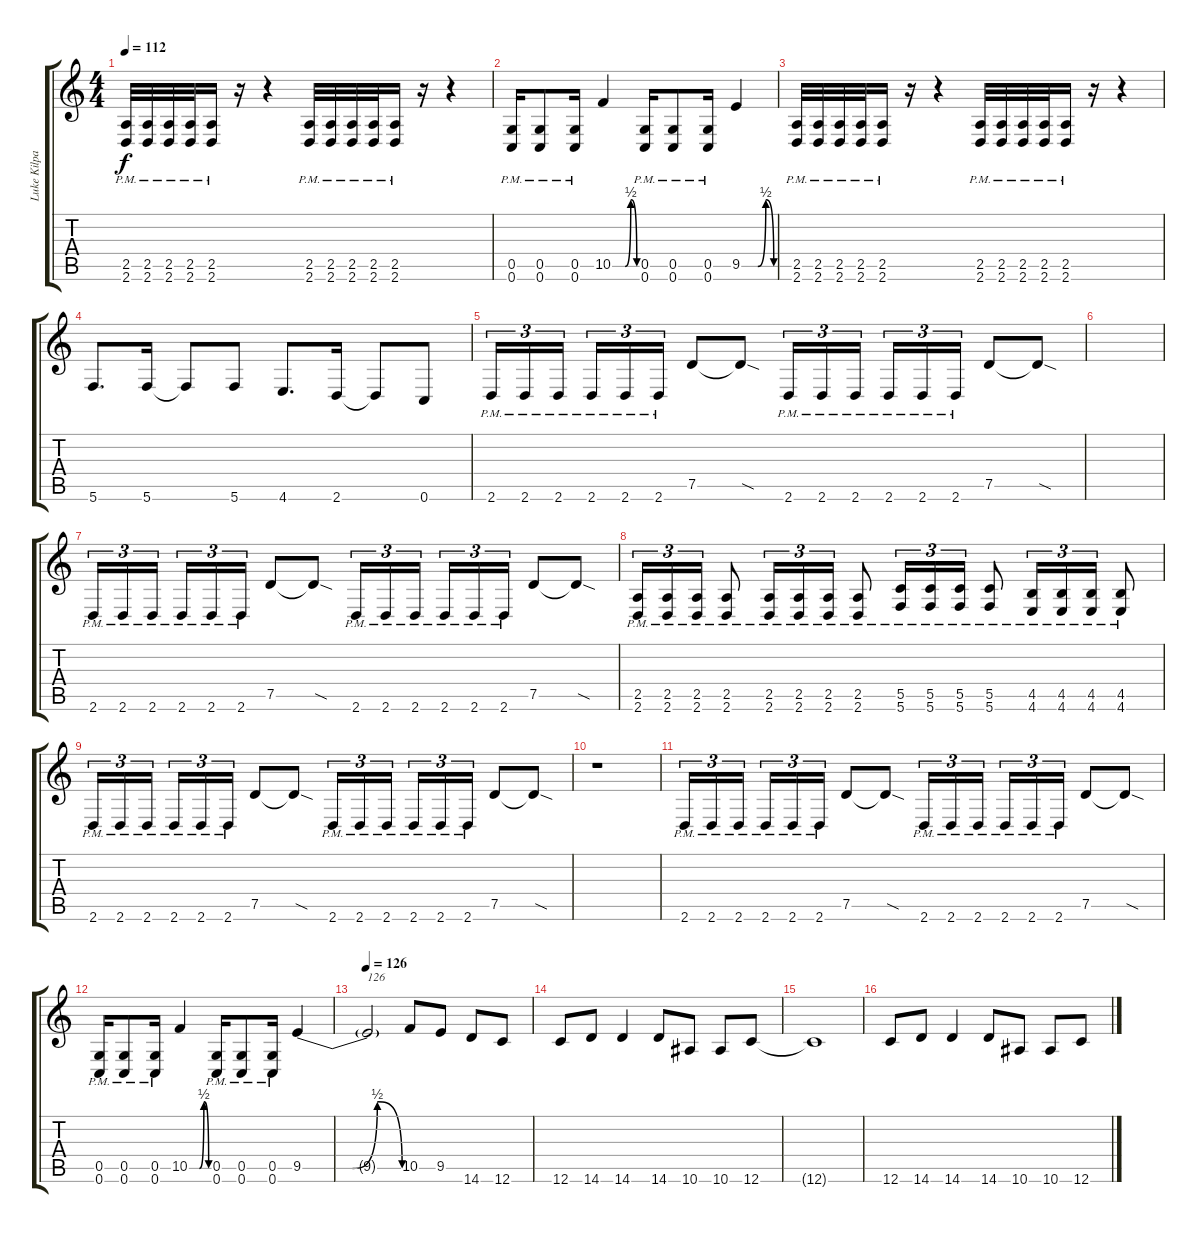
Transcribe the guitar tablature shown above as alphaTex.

\track ("Luke Kilpatrick" "Luke Kilpa") {instrument distortionguitar}
\staff {score tabs}
\tuning (D4 A3 F3 C3 G2 C2) {hide}
\ts (4 4)
\tempo 112
\clef g2
\ks c
(2.5{pm} 2.6{pm}).32{dy f} (2.5{pm} 2.6{pm}).32 (2.5{pm} 2.6{pm}).32 (2.5{pm} 2.6{pm}).32 (2.5{pm} 2.6{pm}).16 r.16 r.4 (2.5{pm} 2.6{pm}).32 (2.5{pm} 2.6{pm}).32 (2.5{pm} 2.6{pm}).32 (2.5{pm} 2.6{pm}).32 (2.5{pm} 2.6{pm}).16 r.16 r.4 |
(0.5{pm} 0.6{pm}).16 (0.5{pm} 0.6{pm}).8 (0.5{pm} 0.6{pm}).16 10.5{be (custom 0 0 20 0 31 0 45 2 60 0)}.4 (0.5{pm} 0.6{pm}).16 (0.5{pm} 0.6{pm}).8 (0.5{pm} 0.6{pm}).16 9.5{be (custom 0 0 30 0 45 2 60 0)}.4 |
(2.5{pm} 2.6{pm}).32 (2.5{pm} 2.6{pm}).32 (2.5{pm} 2.6{pm}).32 (2.5{pm} 2.6{pm}).32 (2.5{pm} 2.6{pm}).16 r.16 r.4 (2.5{pm} 2.6{pm}).32 (2.5{pm} 2.6{pm}).32 (2.5{pm} 2.6{pm}).32 (2.5{pm} 2.6{pm}).32 (2.5{pm} 2.6{pm}).16 r.16 r.4 |
5.6.8{d} 5.6.16 5.6{t}.8 5.6.8 4.6.8{d} 2.6.16 2.6{t}.8 0.6.8 |
2.6{pm}.16{tu (3 2)} 2.6{pm}.16{tu (3 2)} 2.6{pm}.16{tu (3 2) beam splitsecondary} 2.6{pm}.16{tu (3 2)} 2.6{pm}.16{tu (3 2)} 2.6{pm}.16{tu (3 2)} 7.5.8 7.5{sod t}.8 2.6{pm}.16{tu (3 2)} 2.6{pm}.16{tu (3 2)} 2.6{pm}.16{tu (3 2) beam splitsecondary} 2.6{pm}.16{tu (3 2)} 2.6{pm}.16{tu (3 2)} 2.6{pm}.16{tu (3 2)} 7.5.8 7.5{sod t}.8 |
|
2.6{pm}.16{tu (3 2)} 2.6{pm}.16{tu (3 2)} 2.6{pm}.16{tu (3 2) beam splitsecondary} 2.6{pm}.16{tu (3 2)} 2.6{pm}.16{tu (3 2)} 2.6{pm}.16{tu (3 2)} 7.5.8 7.5{sod t}.8 2.6{pm}.16{tu (3 2)} 2.6{pm}.16{tu (3 2)} 2.6{pm}.16{tu (3 2) beam splitsecondary} 2.6{pm}.16{tu (3 2)} 2.6{pm}.16{tu (3 2)} 2.6{pm}.16{tu (3 2)} 7.5.8 7.5{sod t}.8 |
(2.5{pm} 2.6{pm}).16{tu (3 2)} (2.5{pm} 2.6{pm}).16{tu (3 2)} (2.5{pm} 2.6{pm}).16{tu (3 2)} (2.5{pm} 2.6{pm}).8 (2.5{pm} 2.6{pm}).16{tu (3 2)} (2.5{pm} 2.6{pm}).16{tu (3 2)} (2.5{pm} 2.6{pm}).16{tu (3 2)} (2.5{pm} 2.6{pm}).8 (5.5{pm} 5.6{pm}).16{tu (3 2)} (5.5{pm} 5.6{pm}).16{tu (3 2)} (5.5{pm} 5.6{pm}).16{tu (3 2)} (5.5{pm} 5.6{pm}).8 (4.5{pm} 4.6{pm}).16{tu (3 2)} (4.5{pm} 4.6{pm}).16{tu (3 2)} (4.5{pm} 4.6{pm}).16{tu (3 2)} (4.5{pm} 4.6{pm}).8 |
2.6{pm}.16{tu (3 2)} 2.6{pm}.16{tu (3 2)} 2.6{pm}.16{tu (3 2) beam splitsecondary} 2.6{pm}.16{tu (3 2)} 2.6{pm}.16{tu (3 2)} 2.6{pm}.16{tu (3 2)} 7.5.8 7.5{sod t}.8 2.6{pm}.16{tu (3 2)} 2.6{pm}.16{tu (3 2)} 2.6{pm}.16{tu (3 2) beam splitsecondary} 2.6{pm}.16{tu (3 2)} 2.6{pm}.16{tu (3 2)} 2.6{pm}.16{tu (3 2)} 7.5.8 7.5{sod t}.8 |
r.1 |
2.6{pm}.16{tu (3 2)} 2.6{pm}.16{tu (3 2)} 2.6{pm}.16{tu (3 2) beam splitsecondary} 2.6{pm}.16{tu (3 2)} 2.6{pm}.16{tu (3 2)} 2.6{pm}.16{tu (3 2)} 7.5.8 7.5{sod t}.8 2.6{pm}.16{tu (3 2)} 2.6{pm}.16{tu (3 2)} 2.6{pm}.16{tu (3 2) beam splitsecondary} 2.6{pm}.16{tu (3 2)} 2.6{pm}.16{tu (3 2)} 2.6{pm}.16{tu (3 2)} 7.5.8 7.5{sod t}.8 |
(0.5{pm} 0.6{pm}).16 (0.5{pm} 0.6{pm}).8 (0.5{pm} 0.6{pm}).16 10.5{be (custom 0 0 20 0 31 0 45 2 60 0)}.4 (0.5{pm} 0.6{pm}).16 (0.5{pm} 0.6{pm}).8 (0.5{pm} 0.6{pm}).16 9.5{be (custom 0 0 30 0 45 2 60 0)}.4 |
\tempo 94
\tempo 126
9.5{t}.2{txt "126"} 10.5.8 9.5.8 14.6.8 12.6.8 |
12.6.8 14.6.8 14.6.4 14.6.8 10.6.8 10.6.8 12.6.8 |
12.6{t}.1 |
12.6.8 14.6.8 14.6.4 14.6.8 10.6.8 10.6.8 12.6.8
